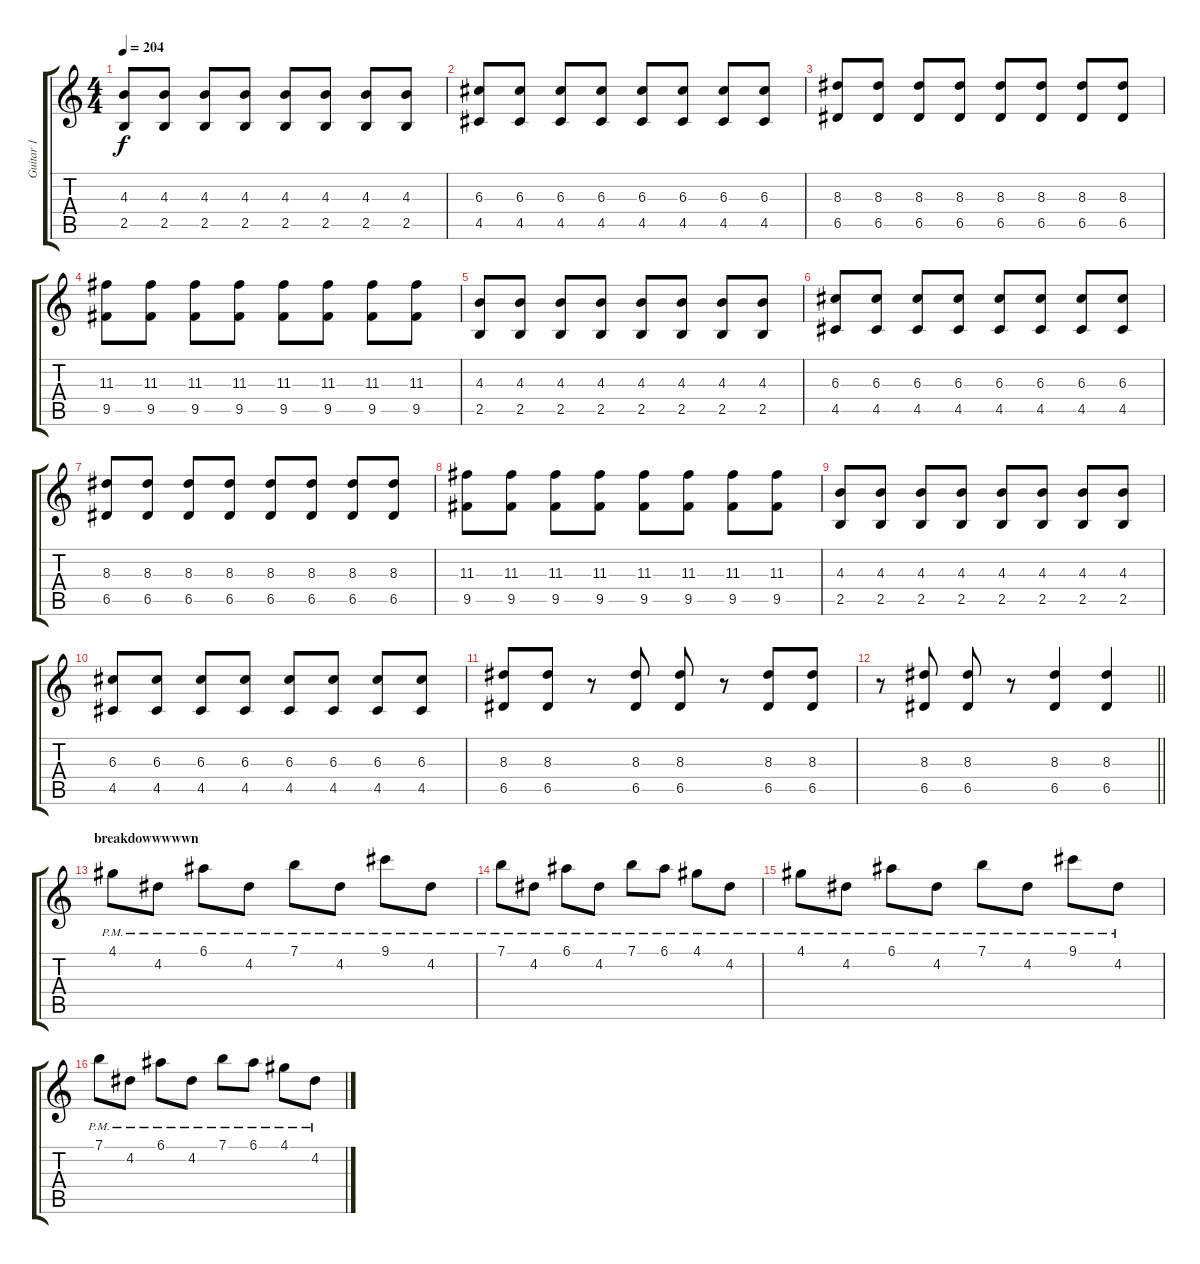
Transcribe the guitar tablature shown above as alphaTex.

\track ("Guitar 1" "Guitar 1") {instrument overdrivenguitar}
\staff {score tabs}
\tuning (E4 B3 G3 D3 A2 E2) {hide}
\ts (4 4)
\tempo 204
\clef g2
\ks c
(4.3 2.5).8{dy f} (4.3 2.5).8 (4.3 2.5).8 (4.3 2.5).8 (4.3 2.5).8 (4.3 2.5).8 (4.3 2.5).8 (4.3 2.5).8 |
(6.3 4.5).8 (6.3 4.5).8 (6.3 4.5).8 (6.3 4.5).8 (6.3 4.5).8 (6.3 4.5).8 (6.3 4.5).8 (6.3 4.5).8 |
(8.3 6.5).8 (8.3 6.5).8 (8.3 6.5).8 (8.3 6.5).8 (8.3 6.5).8 (8.3 6.5).8 (8.3 6.5).8 (8.3 6.5).8 |
(11.3 9.5).8 (11.3 9.5).8 (11.3 9.5).8 (11.3 9.5).8 (11.3 9.5).8 (11.3 9.5).8 (11.3 9.5).8 (11.3 9.5).8 |
(4.3 2.5).8 (4.3 2.5).8 (4.3 2.5).8 (4.3 2.5).8 (4.3 2.5).8 (4.3 2.5).8 (4.3 2.5).8 (4.3 2.5).8 |
(6.3 4.5).8 (6.3 4.5).8 (6.3 4.5).8 (6.3 4.5).8 (6.3 4.5).8 (6.3 4.5).8 (6.3 4.5).8 (6.3 4.5).8 |
(8.3 6.5).8 (8.3 6.5).8 (8.3 6.5).8 (8.3 6.5).8 (8.3 6.5).8 (8.3 6.5).8 (8.3 6.5).8 (8.3 6.5).8 |
(11.3 9.5).8 (11.3 9.5).8 (11.3 9.5).8 (11.3 9.5).8 (11.3 9.5).8 (11.3 9.5).8 (11.3 9.5).8 (11.3 9.5).8 |
(4.3 2.5).8 (4.3 2.5).8 (4.3 2.5).8 (4.3 2.5).8 (4.3 2.5).8 (4.3 2.5).8 (4.3 2.5).8 (4.3 2.5).8 |
(6.3 4.5).8 (6.3 4.5).8 (6.3 4.5).8 (6.3 4.5).8 (6.3 4.5).8 (6.3 4.5).8 (6.3 4.5).8 (6.3 4.5).8 |
(8.3 6.5).8 (8.3 6.5).8 r.8 (8.3 6.5).8 (8.3 6.5).8 r.8 (8.3 6.5).8 (8.3 6.5).8 |
\barLineRight lightlight
r.8 (8.3 6.5).8 (8.3 6.5).8 r.8 (8.3 6.5).4 (8.3 6.5).4 |
\section ("" "breakdowwwwwn")
4.1{pm}.8 4.2{pm}.8 6.1{pm}.8 4.2{pm}.8 7.1{pm}.8 4.2{pm}.8 9.1{pm}.8 4.2{pm}.8 |
7.1{pm}.8 4.2{pm}.8 6.1{pm}.8 4.2{pm}.8 7.1{pm}.8 6.1{pm}.8 4.1{pm}.8 4.2{pm}.8 |
4.1{pm}.8 4.2{pm}.8 6.1{pm}.8 4.2{pm}.8 7.1{pm}.8 4.2{pm}.8 9.1{pm}.8 4.2{pm}.8 |
7.1{pm}.8 4.2{pm}.8 6.1{pm}.8 4.2{pm}.8 7.1{pm}.8 6.1{pm}.8 4.1{pm}.8 4.2{pm}.8
